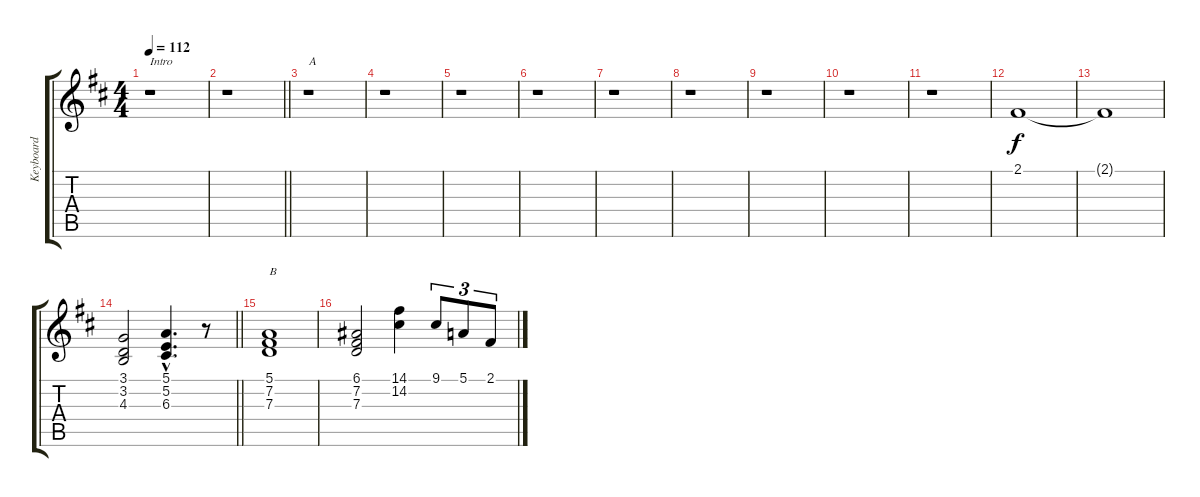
\track ("Keyboard " "Keyboard ") {instrument synthstrings2}
\staff {score tabs}
\tuning (E4 B3 G3 D3 A2 E2) {hide}
\ts (4 4)
\tempo 112
\clef g2
\ks d
r.1{txt "Intro" dy f instrument synthstrings2} |
\barLineRight lightlight
r.1 |
r.1{txt "A"} |
r.1 |
r.1 |
r.1 |
r.1 |
r.1 |
r.1 |
r.1 |
r.1 |
2.1.1 |
2.1{t}.1 |
\barLineRight lightlight
(3.1 3.2 4.3).2 (5.1{hac} 5.2{hac} 6.3{hac}).4{d} r.8 |
(5.1 7.2 7.3).1{txt "B"} |
(6.1 7.2 7.3).2 (14.1 14.2).4 9.1.8{tu (3 2)} 5.1.8{tu (3 2)} 2.1.8{tu (3 2)}
